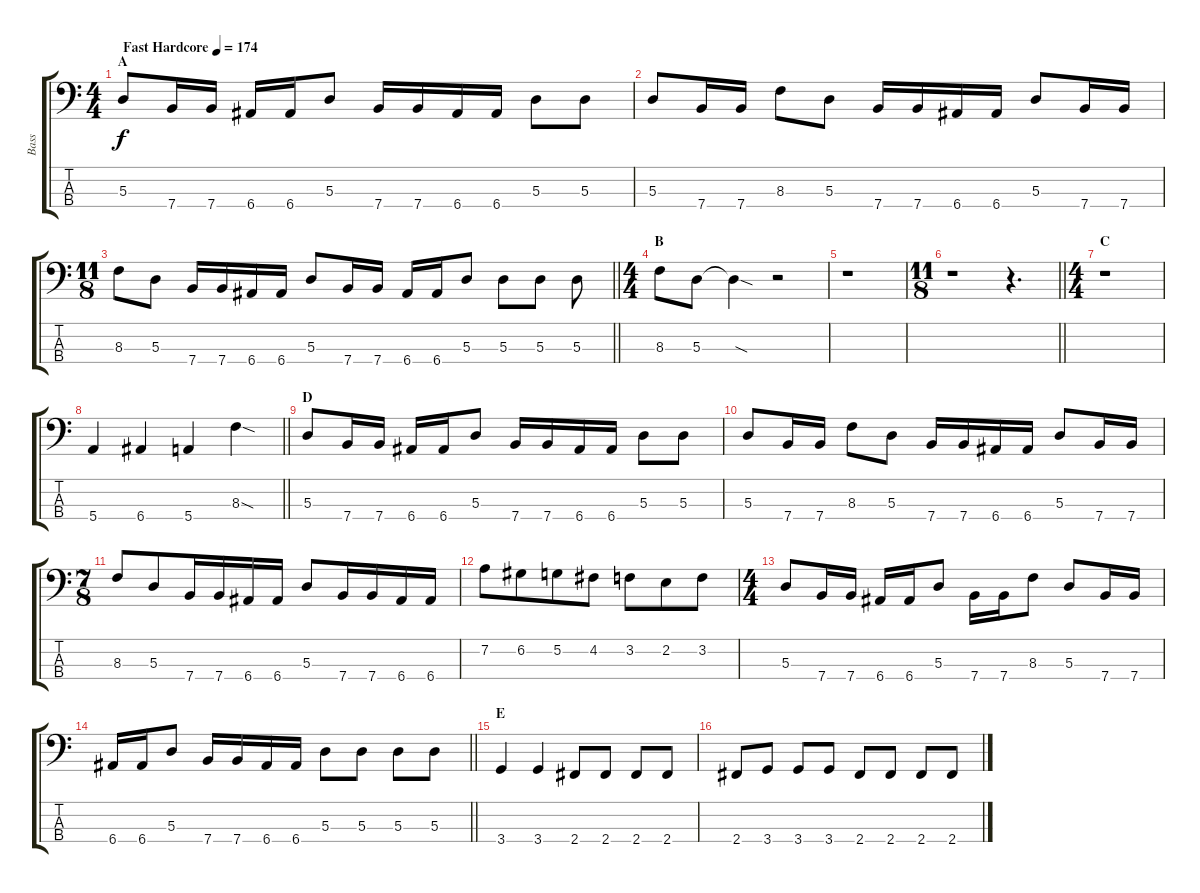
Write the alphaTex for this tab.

\track ("Bass" "Bass") {instrument electricbasspick}
\staff {score tabs}
\tuning (G2 D2 A1 E1) {hide}
\ts (4 4)
\section ("" "A")
\tempo (174 "Fast Hardcore")
\clef f4
\ks c
5.3.8{dy f instrument electricbasspick} 7.4.16 7.4.16 6.4.16 6.4.16 5.3.8 7.4.16 7.4.16 6.4.16 6.4.16 5.3.8 5.3.8 |
5.3.8 7.4.16 7.4.16 8.3.8 5.3.8 7.4.16 7.4.16 6.4.16 6.4.16 5.3.8 7.4.16 7.4.16 |
\ts (11 8)
\barLineRight lightlight
8.3.8 5.3.8 7.4.16 7.4.16 6.4.16 6.4.16 5.3.8 7.4.16 7.4.16 6.4.16 6.4.16 5.3.8 5.3.8 5.3.8 5.3.8 |
\ts (4 4)
\section ("" "B")
8.3.8 5.3.8 5.3{sod t}.4 r.2 |
r.1 |
\ts (11 8)
\barLineRight lightlight
r.1 r.4{d} |
\ts (4 4)
\section ("" "C")
r.1 |
\barLineRight lightlight
5.4.4 6.4.4 5.4.4 8.3{sod}.4 |
\section ("" "D")
5.3.8 7.4.16 7.4.16 6.4.16 6.4.16 5.3.8 7.4.16 7.4.16 6.4.16 6.4.16 5.3.8 5.3.8 |
5.3.8 7.4.16 7.4.16 8.3.8 5.3.8 7.4.16 7.4.16 6.4.16 6.4.16 5.3.8 7.4.16 7.4.16 |
\ts (7 8)
8.3.8 5.3.8 7.4.16 7.4.16 6.4.16 6.4.16 5.3.8 7.4.16 7.4.16 6.4.16 6.4.16 |
7.2.8 6.2.8 5.2.8 4.2.8 3.2.8 2.2.8 3.2.8 |
\ts (4 4)
5.3.8 7.4.16 7.4.16 6.4.16 6.4.16 5.3.8 7.4.16 7.4.16 8.3.8 5.3.8 7.4.16 7.4.16 |
\barLineRight lightlight
6.4.16 6.4.16 5.3.8 7.4.16 7.4.16 6.4.16 6.4.16 5.3.8 5.3.8 5.3.8 5.3.8 |
\section ("" "E")
3.4.4 3.4.4 2.4.8 2.4.8 2.4.8 2.4.8 |
2.4.8 3.4.8 3.4.8 3.4.8 2.4.8 2.4.8 2.4.8 2.4.8
